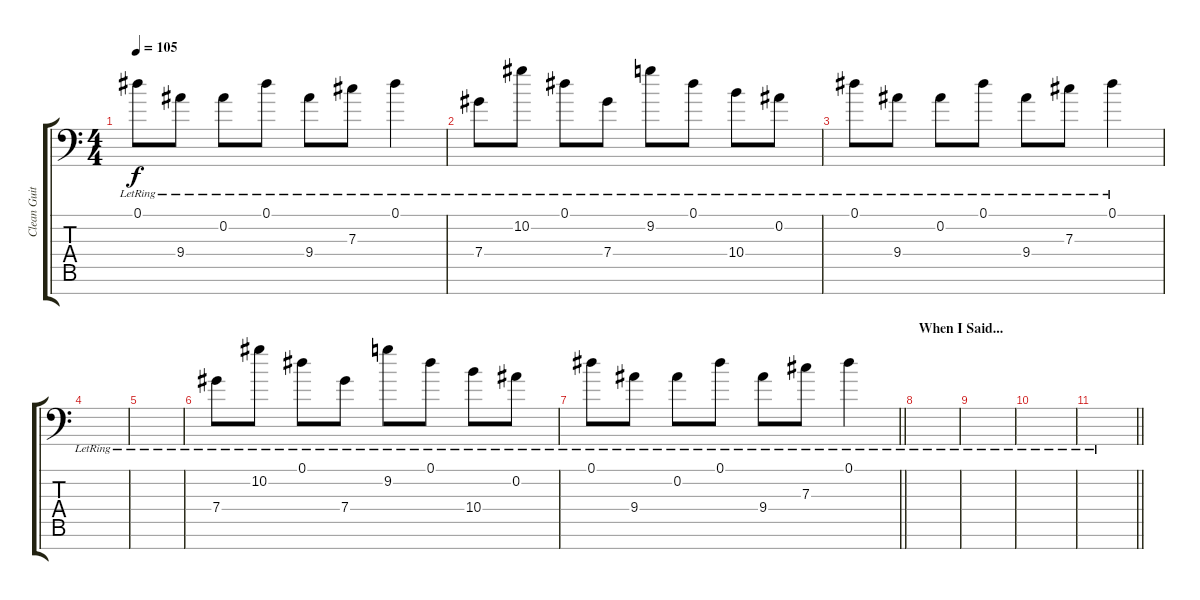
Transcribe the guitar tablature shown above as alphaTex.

\track ("Clean Guitar 1" "Clean Guit") {instrument electricguitarjazz}
\staff {score tabs}
\tuning (Eb4 Bb3 Gb3 Db3 Ab2 Eb2 Ab1) {hide}
\ts (4 4)
\tempo 105
\clef f4
\ks c
0.1{lr}.8{dy f} 9.4{lr}.8 0.2{lr}.8 0.1{lr}.8 9.4{lr}.8 7.3{lr}.8 0.1{lr}.4 |
7.4{lr}.8 10.2{lr}.8 0.1{lr}.8 7.4{lr}.8 9.2{lr}.8 0.1{lr}.8 10.4{lr}.8 0.2{lr}.8 |
0.1{lr}.8 9.4{lr}.8 0.2{lr}.8 0.1{lr}.8 9.4{lr}.8 7.3{lr}.8 0.1{lr}.4 |
|
|
7.4{lr}.8 10.2{lr}.8 0.1{lr}.8 7.4{lr}.8 9.2{lr}.8 0.1{lr}.8 10.4{lr}.8 0.2{lr}.8 |
\barLineRight lightlight
0.1{lr}.8 9.4{lr}.8 0.2{lr}.8 0.1{lr}.8 9.4{lr}.8 7.3{lr}.8 0.1{lr}.4 |
\section ("" "When I Said...")
|
|
|
\barLineRight lightlight
